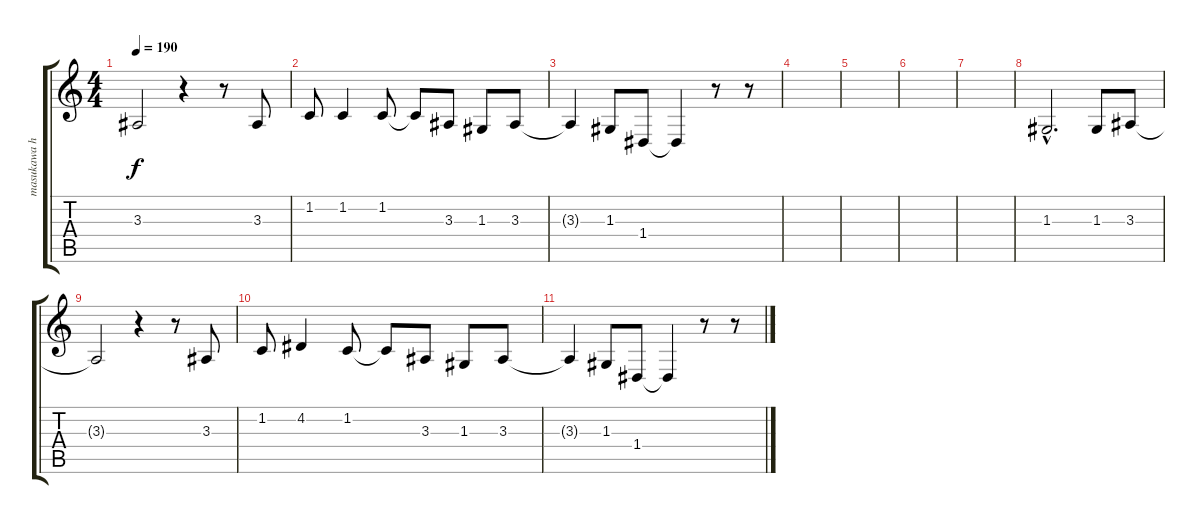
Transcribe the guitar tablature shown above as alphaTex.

\track ("masukawa hiroaki" "masukawa h") {instrument sopranosax}
\staff {score tabs}
\tuning (E4 B3 G3 D3 A2 E2) {hide}
\ts (4 4)
\tempo 190
\clef g2
\ks c
3.3{t}.2{dy f} r.4 r.8 3.3.8 |
1.2.8 1.2.4 1.2.8 1.2{t}.8 3.3.8 1.3.8 3.3.8 |
3.3{t}.4 1.3.8 1.4.8 1.4{t}.4 r.8 r.8 |
|
|
|
|
1.3{hac}.2{d} 1.3.8 3.3.8 |
3.3{t}.2 r.4 r.8 3.3.8 |
1.2.8 4.2.4 1.2.8 1.2{t}.8 3.3.8 1.3.8 3.3.8 |
3.3{t}.4 1.3.8 1.4.8 1.4{t}.4 r.8 r.8
